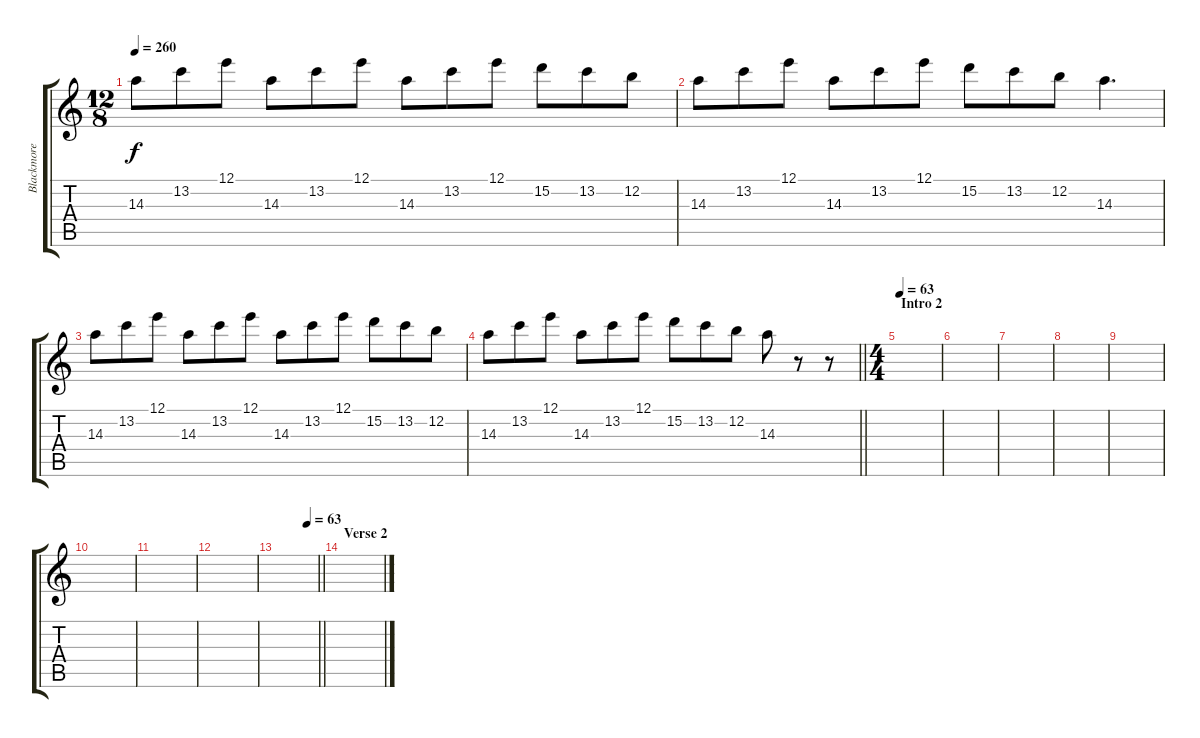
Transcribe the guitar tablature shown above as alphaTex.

\track ("Blackmore" "Blackmore") {instrument overdrivenguitar}
\staff {score tabs}
\tuning (E4 B3 G3 D3 A2 E2) {hide}
\ts (12 8)
\tempo 260
\clef g2
\ks c
14.3.8{dy f} 13.2.8 12.1.8 14.3.8 13.2.8 12.1.8 14.3.8 13.2.8 12.1.8 15.2.8 13.2.8 12.2.8 |
14.3.8 13.2.8 12.1.8 14.3.8 13.2.8 12.1.8 15.2.8 13.2.8 12.2.8 14.3.4{d} |
14.3.8 13.2.8 12.1.8 14.3.8 13.2.8 12.1.8 14.3.8 13.2.8 12.1.8 15.2.8 13.2.8 12.2.8 |
\barLineRight lightlight
14.3.8 13.2.8 12.1.8 14.3.8 13.2.8 12.1.8 15.2.8 13.2.8 12.2.8 14.3.8 r.8 r.8 |
\ts (4 4)
\section ("" "Intro 2")
\tempo 63
|
|
|
|
|
|
|
|
\tempo (63 0.75)
\barLineRight lightlight
|
\section ("" "Verse 2")
